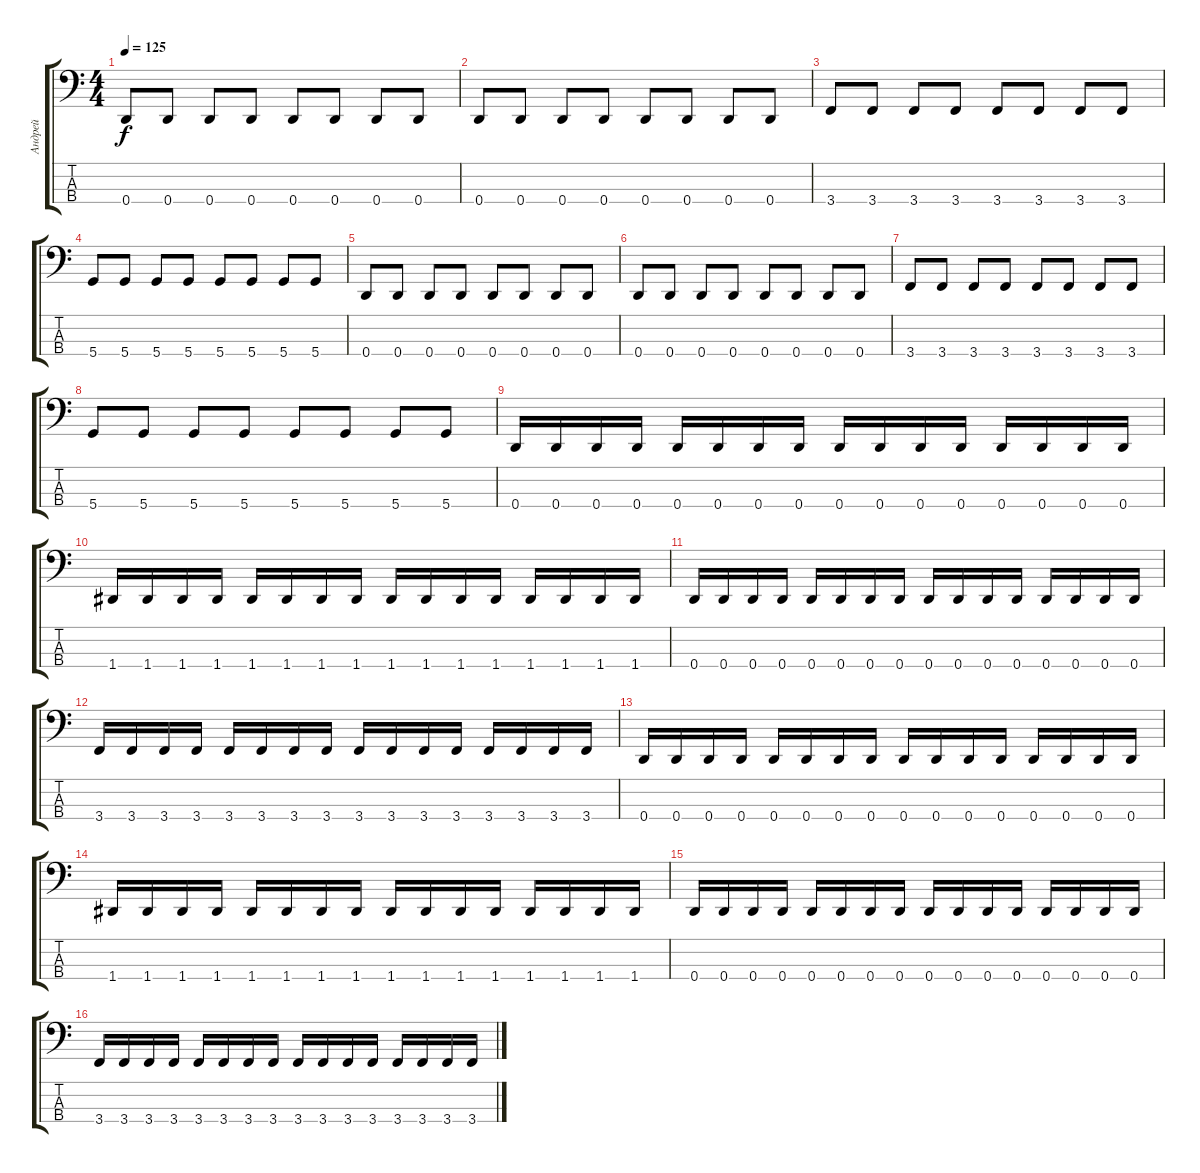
\track ("Андрей" "Андрей") {instrument electricbassfinger}
\staff {score tabs}
\tuning (G2 D2 A1 D1) {hide}
\ts (4 4)
\tempo 125
\clef f4
\ks c
0.4.8{dy f} 0.4.8 0.4.8 0.4.8 0.4.8 0.4.8 0.4.8 0.4.8 |
0.4.8 0.4.8 0.4.8 0.4.8 0.4.8 0.4.8 0.4.8 0.4.8 |
3.4.8 3.4.8 3.4.8 3.4.8 3.4.8 3.4.8 3.4.8 3.4.8 |
5.4.8 5.4.8 5.4.8 5.4.8 5.4.8 5.4.8 5.4.8 5.4.8 |
0.4.8 0.4.8 0.4.8 0.4.8 0.4.8 0.4.8 0.4.8 0.4.8 |
0.4.8 0.4.8 0.4.8 0.4.8 0.4.8 0.4.8 0.4.8 0.4.8 |
3.4.8 3.4.8 3.4.8 3.4.8 3.4.8 3.4.8 3.4.8 3.4.8 |
5.4.8 5.4.8 5.4.8 5.4.8 5.4.8 5.4.8 5.4.8 5.4.8 |
0.4.16 0.4.16 0.4.16 0.4.16 0.4.16 0.4.16 0.4.16 0.4.16 0.4.16 0.4.16 0.4.16 0.4.16 0.4.16 0.4.16 0.4.16 0.4.16 |
1.4.16 1.4.16 1.4.16 1.4.16 1.4.16 1.4.16 1.4.16 1.4.16 1.4.16 1.4.16 1.4.16 1.4.16 1.4.16 1.4.16 1.4.16 1.4.16 |
0.4.16 0.4.16 0.4.16 0.4.16 0.4.16 0.4.16 0.4.16 0.4.16 0.4.16 0.4.16 0.4.16 0.4.16 0.4.16 0.4.16 0.4.16 0.4.16 |
3.4.16 3.4.16 3.4.16 3.4.16 3.4.16 3.4.16 3.4.16 3.4.16 3.4.16 3.4.16 3.4.16 3.4.16 3.4.16 3.4.16 3.4.16 3.4.16 |
0.4.16 0.4.16 0.4.16 0.4.16 0.4.16 0.4.16 0.4.16 0.4.16 0.4.16 0.4.16 0.4.16 0.4.16 0.4.16 0.4.16 0.4.16 0.4.16 |
1.4.16 1.4.16 1.4.16 1.4.16 1.4.16 1.4.16 1.4.16 1.4.16 1.4.16 1.4.16 1.4.16 1.4.16 1.4.16 1.4.16 1.4.16 1.4.16 |
0.4.16 0.4.16 0.4.16 0.4.16 0.4.16 0.4.16 0.4.16 0.4.16 0.4.16 0.4.16 0.4.16 0.4.16 0.4.16 0.4.16 0.4.16 0.4.16 |
3.4.16 3.4.16 3.4.16 3.4.16 3.4.16 3.4.16 3.4.16 3.4.16 3.4.16 3.4.16 3.4.16 3.4.16 3.4.16 3.4.16 3.4.16 3.4.16
